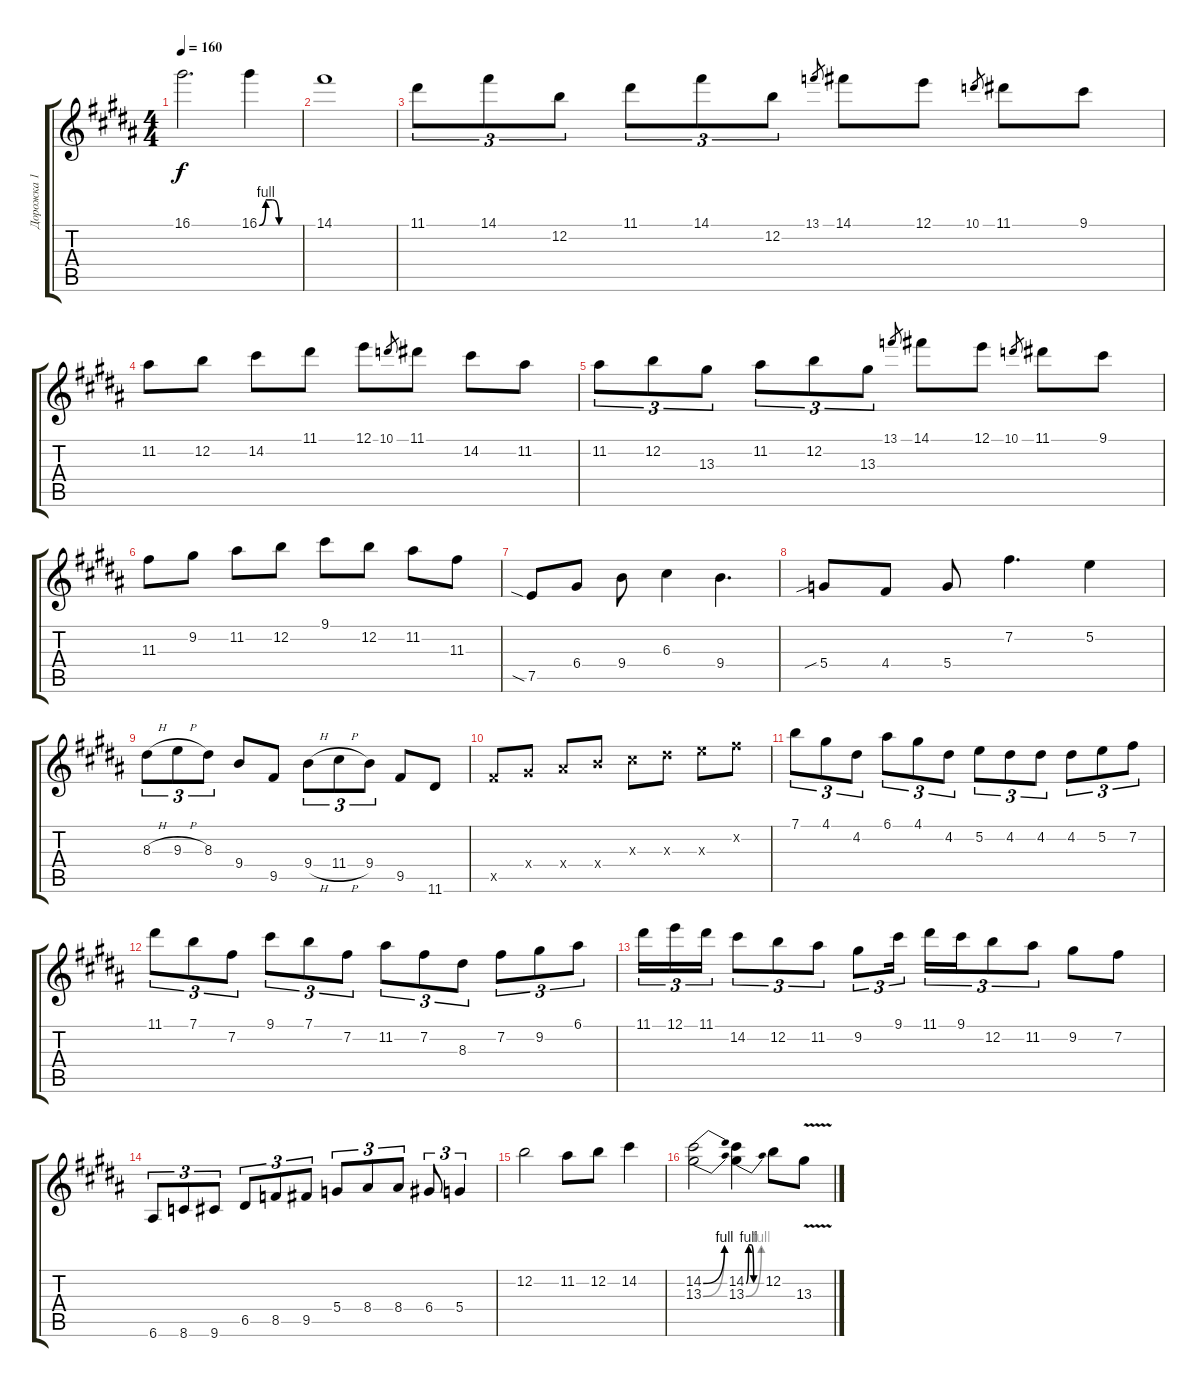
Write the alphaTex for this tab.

\track ("Дорожка 1" "Дорожка 1") {instrument distortionguitar}
\staff {score tabs}
\tuning (E4 B3 G3 D3 A2 E2) {hide}
\ts (4 4)
\tempo 160
\clef g2
\ks b
16.1.2{d dy f} 16.1{be (custom 0 0 10 4 20 4 30 0 60 0)}.4 |
14.1.1 |
11.1.8{tu (3 2)} 14.1.8{tu (3 2)} 12.2.8{tu (3 2)} 11.1.8{tu (3 2)} 14.1.8{tu (3 2)} 12.2.8{tu (3 2)} 13.1.8{gr} 14.1.8 12.1.8 10.1.8{gr} 11.1.8 9.1.8 |
11.2.8 12.2.8 14.2.8 11.1.8 12.1.8 10.1.8{gr} 11.1.8 14.2.8 11.2.8 |
11.2.8{tu (3 2)} 12.2.8{tu (3 2)} 13.3.8{tu (3 2)} 11.2.8{tu (3 2)} 12.2.8{tu (3 2)} 13.3.8{tu (3 2)} 13.1.8{gr} 14.1.8 12.1.8 10.1.8{gr} 11.1.8 9.1.8 |
11.3.8 9.2.8 11.2.8 12.2.8 9.1.8 12.2.8 11.2.8 11.3.8 |
7.5{sia}.8 6.4.8 9.4.8 6.3.4 9.4.4{d} |
5.4{sib}.8 4.4.8 5.4.8 7.2.4{d} 5.2.4 |
8.3{h}.8{tu (3 2)} 9.3{h}.8{tu (3 2)} 8.3.8{tu (3 2)} 9.4.8 9.5.8 9.4{h}.8{tu (3 2)} 11.4{h}.8{tu (3 2)} 9.4.8{tu (3 2)} 9.5.8 11.6.8 |
9.5{x}.8 6.4{x}.8 8.4{x}.8 9.4{x}.8 6.3{x}.8 8.3{x}.8 9.3{x}.8 7.2{x}.8 |
7.1.8{tu (3 2)} 4.1.8{tu (3 2)} 4.2.8{tu (3 2)} 6.1.8{tu (3 2)} 4.1.8{tu (3 2)} 4.2.8{tu (3 2)} 5.2.8{tu (3 2)} 4.2.8{tu (3 2)} 4.2.8{tu (3 2)} 4.2.8{tu (3 2)} 5.2.8{tu (3 2)} 7.2.8{tu (3 2)} |
11.1.8{tu (3 2)} 7.1.8{tu (3 2)} 7.2.8{tu (3 2)} 9.1.8{tu (3 2)} 7.1.8{tu (3 2)} 7.2.8{tu (3 2)} 11.2.8{tu (3 2)} 7.2.8{tu (3 2)} 8.3.8{tu (3 2)} 7.2.8{tu (3 2)} 9.2.8{tu (3 2)} 6.1.8{tu (3 2)} |
11.1.16{tu (3 2)} 12.1.16{tu (3 2)} 11.1.16{tu (3 2)} 14.2.8{tu (3 2)} 12.2.8{tu (3 2)} 11.2.8{tu (3 2)} 9.2.8{tu (3 2)} 9.1.16{tu (3 2)} 11.1.16{tu (3 2)} 9.1.16{tu (3 2)} 12.2.8{tu (3 2)} 11.2.8{tu (3 2)} 9.2.8 7.2.8 |
6.6.8{tu (3 2)} 8.6.8{tu (3 2)} 9.6.8{tu (3 2)} 6.5.8{tu (3 2)} 8.5.8{tu (3 2)} 9.5.8{tu (3 2)} 5.4.8{tu (3 2)} 8.4.8{tu (3 2)} 8.4.8{tu (3 2)} 6.4.8{tu (3 2)} 5.4.4{tu (3 2)} |
12.2.2 11.2.8 12.2.8 14.2.4 |
(14.2{be (bend 0 0 60 4)} 13.3{be (bend 0 0 60 4)}).2 (14.2{be (custom 0 0 10 4 20 4 30 0 60 0)} 13.3{be (bend 0 0 60 4)}).4 12.2.8 13.3{v}.8
